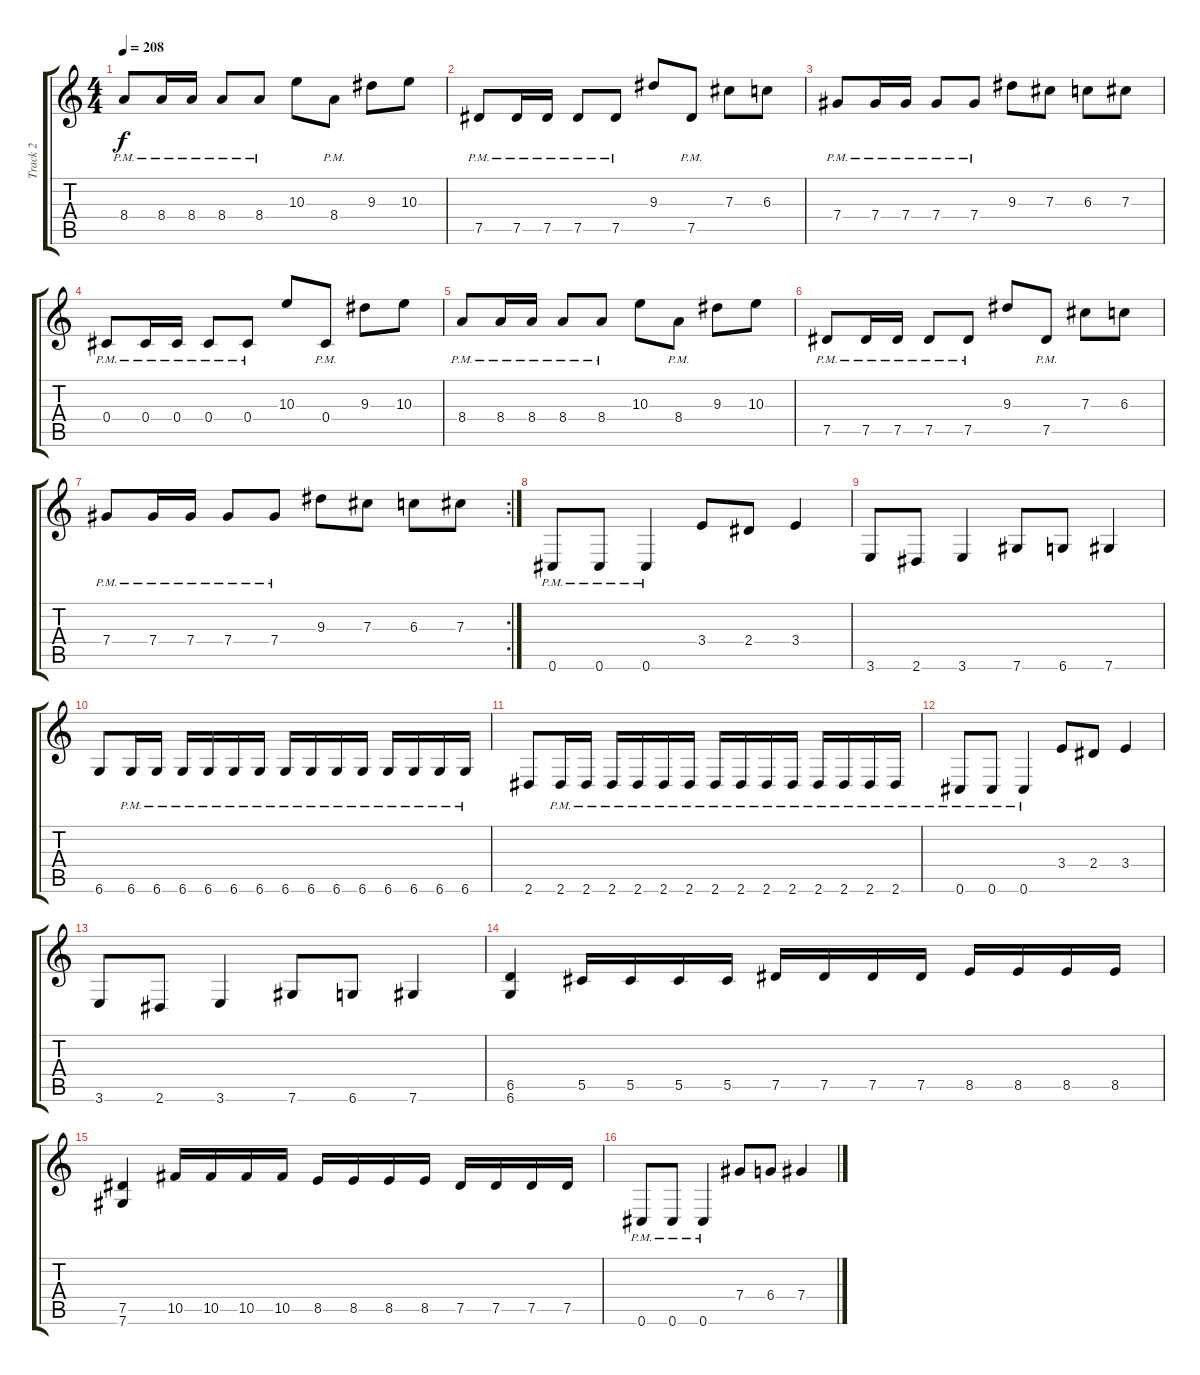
\track ("Track 2" "Track 2") {instrument distortionguitar}
\staff {score tabs}
\tuning (Eb4 Bb3 Gb3 Db3 Ab2 Db2) {hide}
\ts (4 4)
\tempo 208
\clef g2
\ks c
8.4{pm}.8{dy f} 8.4{pm}.16 8.4{pm}.16 8.4{pm}.8 8.4{pm}.8 10.3.8 8.4{pm}.8 9.3.8 10.3.8 |
7.5{pm}.8 7.5{pm}.16 7.5{pm}.16 7.5{pm}.8 7.5{pm}.8 9.3.8 7.5{pm}.8 7.3.8 6.3.8 |
7.4{pm}.8 7.4{pm}.16 7.4{pm}.16 7.4{pm}.8 7.4{pm}.8 9.3.8 7.3.8 6.3.8 7.3.8 |
0.4{pm}.8 0.4{pm}.16 0.4{pm}.16 0.4{pm}.8 0.4{pm}.8 10.3.8 0.4{pm}.8 9.3.8 10.3.8 |
8.4{pm}.8 8.4{pm}.16 8.4{pm}.16 8.4{pm}.8 8.4{pm}.8 10.3.8 8.4{pm}.8 9.3.8 10.3.8 |
7.5{pm}.8 7.5{pm}.16 7.5{pm}.16 7.5{pm}.8 7.5{pm}.8 9.3.8 7.5{pm}.8 7.3.8 6.3.8 |
\rc 2
7.4{pm}.8 7.4{pm}.16 7.4{pm}.16 7.4{pm}.8 7.4{pm}.8 9.3.8 7.3.8 6.3.8 7.3.8 |
0.6{pm}.8 0.6{pm}.8 0.6{pm}.4 3.4.8 2.4.8 3.4.4 |
3.6.8 2.6.8 3.6.4 7.6.8 6.6.8 7.6.4 |
6.6.8 6.6{pm}.16 6.6{pm}.16 6.6{pm}.16 6.6{pm}.16 6.6{pm}.16 6.6{pm}.16 6.6{pm}.16 6.6{pm}.16 6.6{pm}.16 6.6{pm}.16 6.6{pm}.16 6.6{pm}.16 6.6{pm}.16 6.6{pm}.16 |
2.6.8 2.6{pm}.16 2.6{pm}.16 2.6{pm}.16 2.6{pm}.16 2.6{pm}.16 2.6{pm}.16 2.6{pm}.16 2.6{pm}.16 2.6{pm}.16 2.6{pm}.16 2.6{pm}.16 2.6{pm}.16 2.6{pm}.16 2.6{pm}.16 |
0.6{pm}.8 0.6{pm}.8 0.6{pm}.4 3.4.8 2.4.8 3.4.4 |
3.6.8 2.6.8 3.6.4 7.6.8 6.6.8 7.6.4 |
(6.5 6.6).4 5.5.16 5.5.16 5.5.16 5.5.16 7.5.16 7.5.16 7.5.16 7.5.16 8.5.16 8.5.16 8.5.16 8.5.16 |
(7.5 7.6).4 10.5.16 10.5.16 10.5.16 10.5.16 8.5.16 8.5.16 8.5.16 8.5.16 7.5.16 7.5.16 7.5.16 7.5.16 |
0.6{pm}.8 0.6{pm}.8 0.6{pm}.4 7.4.8 6.4.8 7.4.4
